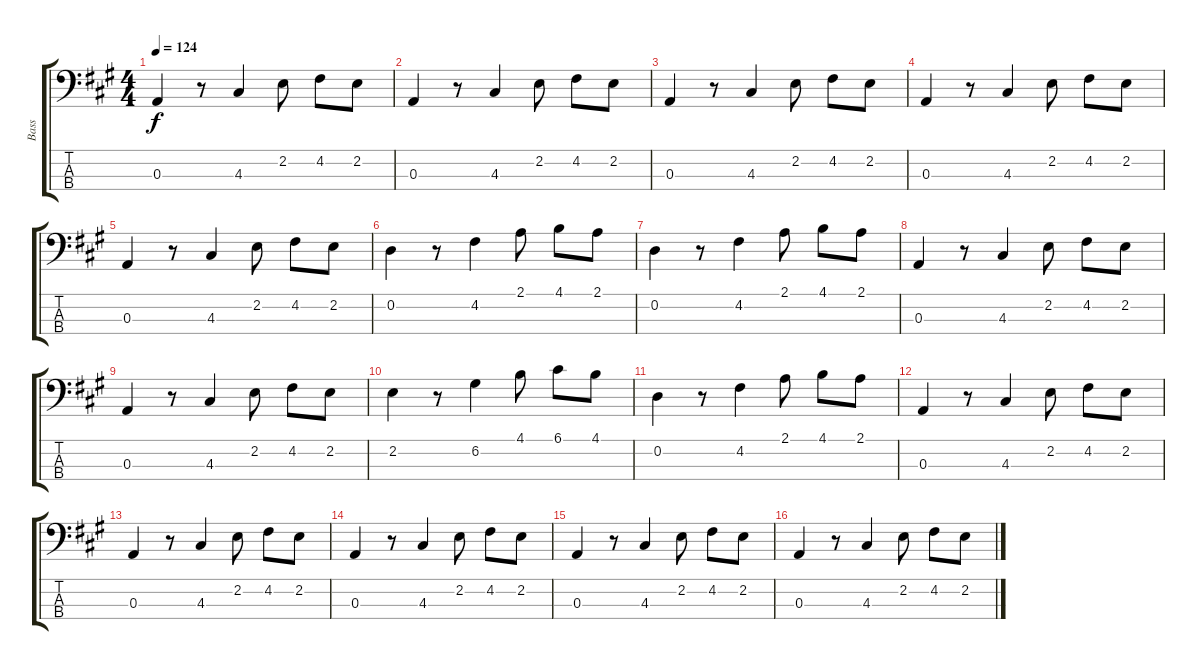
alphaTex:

\track ("Bass" "Bass") {instrument electricbasspick}
\staff {score tabs}
\tuning (G2 D2 A1 E1) {hide}
\ts (4 4)
\tempo 124
\clef f4
\ks a
0.3.4{dy f} r.8 4.3.4 2.2.8 4.2.8 2.2.8 |
0.3.4 r.8 4.3.4 2.2.8 4.2.8 2.2.8 |
0.3.4 r.8 4.3.4 2.2.8 4.2.8 2.2.8 |
0.3.4 r.8 4.3.4 2.2.8 4.2.8 2.2.8 |
0.3.4 r.8 4.3.4 2.2.8 4.2.8 2.2.8 |
0.2.4 r.8 4.2.4 2.1.8 4.1.8 2.1.8 |
0.2.4 r.8 4.2.4 2.1.8 4.1.8 2.1.8 |
0.3.4 r.8 4.3.4 2.2.8 4.2.8 2.2.8 |
0.3.4 r.8 4.3.4 2.2.8 4.2.8 2.2.8 |
2.2.4 r.8 6.2.4 4.1.8 6.1.8 4.1.8 |
0.2.4 r.8 4.2.4 2.1.8 4.1.8 2.1.8 |
0.3.4 r.8 4.3.4 2.2.8 4.2.8 2.2.8 |
0.3.4 r.8 4.3.4 2.2.8 4.2.8 2.2.8 |
0.3.4 r.8 4.3.4 2.2.8 4.2.8 2.2.8 |
0.3.4 r.8 4.3.4 2.2.8 4.2.8 2.2.8 |
0.3.4 r.8 4.3.4 2.2.8 4.2.8 2.2.8
